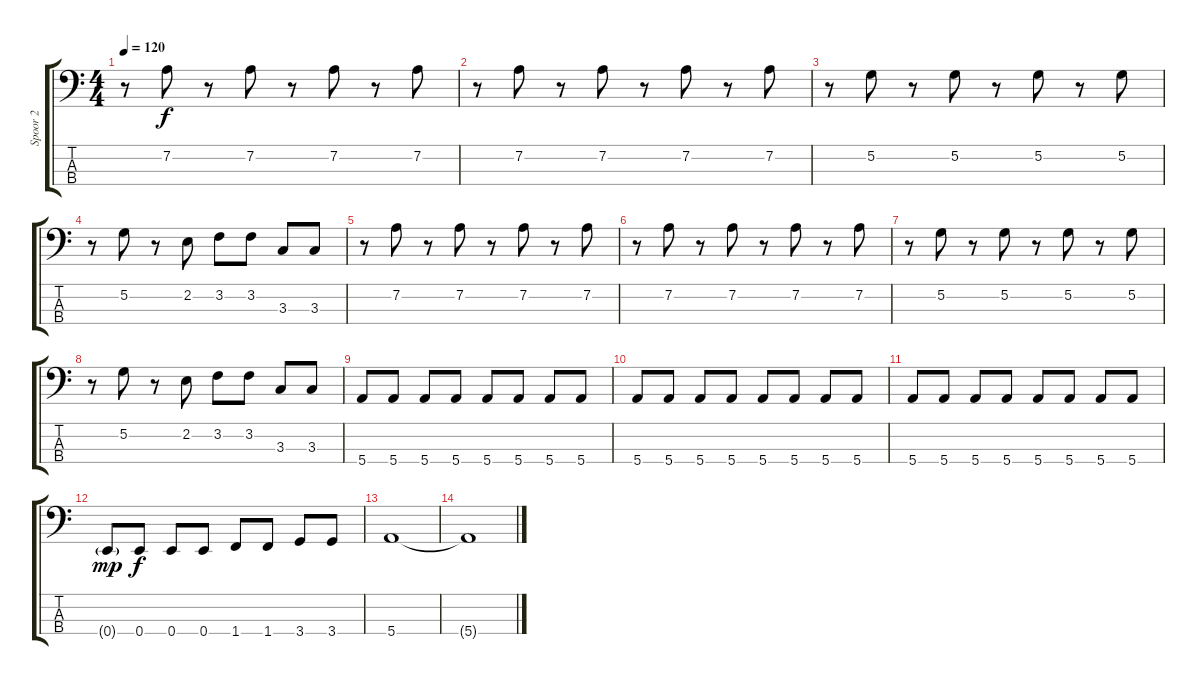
\track ("Spoor 2" "Spoor 2") {instrument electricbassfinger}
\staff {score tabs}
\tuning (G2 D2 A1 E1) {hide}
\ts (4 4)
\tempo 120
\clef f4
\ks c
r.8{dy f} 7.2.8 r.8 7.2.8 r.8 7.2.8 r.8 7.2.8 |
r.8 7.2.8 r.8 7.2.8 r.8 7.2.8 r.8 7.2.8 |
r.8 5.2.8 r.8 5.2.8 r.8 5.2.8 r.8 5.2.8 |
r.8 5.2.8 r.8 2.2.8 3.2.8 3.2.8 3.3.8 3.3.8 |
r.8 7.2.8 r.8 7.2.8 r.8 7.2.8 r.8 7.2.8 |
r.8 7.2.8 r.8 7.2.8 r.8 7.2.8 r.8 7.2.8 |
r.8 5.2.8 r.8 5.2.8 r.8 5.2.8 r.8 5.2.8 |
r.8 5.2.8 r.8 2.2.8 3.2.8 3.2.8 3.3.8 3.3.8 |
5.4.8 5.4.8 5.4.8 5.4.8 5.4.8 5.4.8 5.4.8 5.4.8 |
5.4.8 5.4.8 5.4.8 5.4.8 5.4.8 5.4.8 5.4.8 5.4.8 |
5.4.8 5.4.8 5.4.8 5.4.8 5.4.8 5.4.8 5.4.8 5.4.8 |
0.4{g}.8{dy mp} 0.4.8{dy f} 0.4.8 0.4.8 1.4.8 1.4.8 3.4.8 3.4.8 |
5.4.1 |
5.4{t}.1
